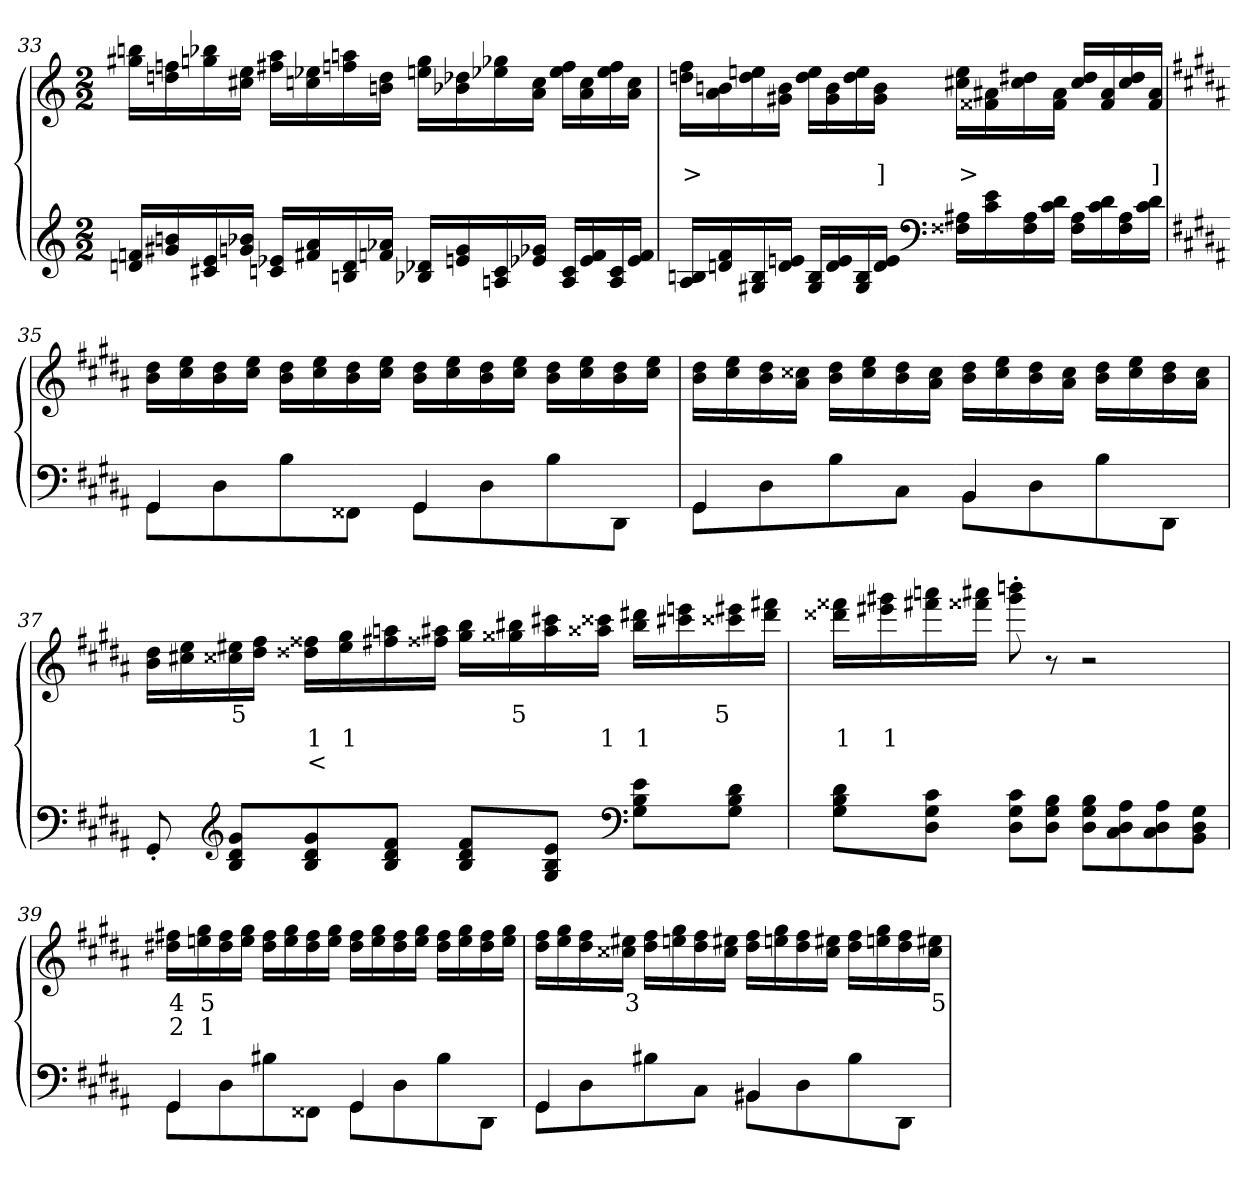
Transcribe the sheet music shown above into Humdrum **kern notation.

**kern	**kern	**text	**text	**text
*part2	*part1	*part1	*part1	*part1
*staff2	*staff1	*staff1	*staff1	*staff1
*clefG2	*clefG2	*	*	*
*k[]	*k[]	*	*	*
*M2/2	*M2/2	*	*	*
=33	=33	=33	=33	=33
16fn 16dnLL	16bbn 16gg#XLL	.	.	.
16bn 16g#X	16ffn 16ddn	.	.	.
16e 16c#X	16bb-X 16ggn	.	.	.
16b-X 16gnJJ	16ee 16cc#XJJ	.	.	.
16e-X 16cnLL	16aa 16ff#XLL	.	.	.
16a 16f#X	16ee-X 16ccn	.	.	.
16d 16Bn	16aan 16ffn	.	.	.
16a-X 16fnJJ	16dd 16bnJJ	.	.	.
16d-X 16B-XLL	16gg 16eenLL	.	.	.
16g 16en	16dd-X 16b-X	.	.	.
16c 16An	16gg-X 16ee-X	.	.	.
16g-X 16e-XJJ	16cc 16aJJ	.	.	.
16c 16ALL	16ff 16ee-LL	.	.	.
16f 16e-	16cc 16a	.	.	.
16c 16A	16ff 16ee-	.	.	.
16f 16e-JJ	16cc 16aJJ	.	.	.
=34	=34	=34	=34	=34
16Bn 16ALL	16ff 16ddnLL	.	>	.
16f 16dn	16bn 16a	.	.	.
16B 16G#X	16een 16dd	.	.	.
16en 16dJJ	16b 16g#XJJ	.	.	.
16B 16G#LL	16ee 16ddLL	.	.	.
16e 16d	16b 16g#	.	.	.
16B 16G#	16ee 16dd	.	.	.
16e 16dJJ	16b 16g#JJ	.	]	.
*clefF4	*	*	*	*
16A#X 16F##XLL	16ee 16cc#XLL	.	>	.
16e 16c	16a#X 16f##X	.	.	.
16A# 16F##	16dd#X 16cc#	.	.	.
16d 16cJJ	16a# 16f##JJ	.	.	.
16A# 16F##LL	16dd# 16cc#LL	.	.	.
16d 16c	16a# 16f##	.	.	.
16A# 16F##	16dd# 16cc#	.	.	.
16d 16cJJ	16a# 16f##JJ	.	]	.
=35	=35	=35	=35	=35
*k[f#c#g#d#a#]	*k[f#c#g#d#a#]	*	*	*
*^	*	*	*	*
4GG#	8GG#L	16dd# 16bLL	.	.	.
.	.	16ee 16cc#	.	.	.
.	8D#	16dd# 16b	.	.	.
.	.	16ee 16cc#JJ	.	.	.
4ryy	8B	16dd# 16bLL	.	.	.
.	.	16ee 16cc#	.	.	.
.	8FF##XJ	16dd# 16b	.	.	.
.	.	16ee 16cc#JJ	.	.	.
4GG#	8GG#L	16dd# 16bLL	.	.	.
.	.	16ee 16cc#	.	.	.
.	8D#	16dd# 16b	.	.	.
.	.	16ee 16cc#JJ	.	.	.
4ryy	8B	16dd# 16bLL	.	.	.
.	.	16ee 16cc#	.	.	.
.	8DD#J	16dd# 16b	.	.	.
.	.	16ee 16cc#JJ	.	.	.
=36	=36	=36	=36	=36	=36
4GG#	8GG#L	16dd# 16bLL	.	.	.
.	.	16ee 16cc#	.	.	.
.	8D#	16dd# 16b	.	.	.
.	.	16cc##X 16a#JJ	.	.	.
4ryy	8B	16dd# 16bLL	.	.	.
.	.	16ee 16cc##	.	.	.
.	8C#J	16dd# 16b	.	.	.
.	.	16cc## 16a#JJ	.	.	.
4BB	8BBL	16dd# 16bLL	.	.	.
.	.	16ee 16cc##	.	.	.
.	8D#	16dd# 16b	.	.	.
.	.	16cc## 16a#JJ	.	.	.
4ryy	8B	16dd# 16bLL	.	.	.
.	.	16ee 16cc##	.	.	.
.	8DD#J	16dd# 16b	.	.	.
.	.	16cc## 16a#JJ	.	.	.
*v	*v	*	*	*	*
=37	=37	=37	=37	=37
8GG#'>	16dd# 16bLL	.	.	.
.	16ee 16cc#X	.	.	.
*clefG2	*	*	*	*
8g# 8d# 8BL	16ee#X 16cc##X	5	.	.
.	16ff# 16dd#JJ	.	.	.
8g# 8d# 8B	16ff##X 16dd##XLL	.	1	<
.	16gg# 16ee#	.	1	.
8f# 8d# 8BJ	16aan 16ff#X	.	.	.
.	16aa#X 16ff##XJJ	.	.	.
8f# 8d# 8BL	16bb 16gg#LL	.	.	.
.	16bb#X 16gg##X	5	.	.
8e 8B 8G#J	16ccc#X 16aa#	.	.	.
.	16ccc##X 16aa##XJJ	.	1	.
*clefF4	*	*	*	*
8e 8B 8G#L	16ddd#X 16bb#LL	.	1	.
.	16eeen 16ccc#X	.	.	.
8d# 8B 8G#J	16eee#X 16ccc##X	5	.	.
.	16fff#X 16ddd#JJ	.	.	.
=38	=38	=38	=38	=38
8d# 8B 8G#L	16fff##X 16ddd##XLL	.	1	.
.	16ggg#X 16eee#X	.	1	.
8c# 8G# 8D#J	16aaan 16fff#X	.	.	.
.	16aaa#X 16fff##XJJ	.	.	.
8c# 8G# 8D#L	8bbbn'> 8ggg#'>	.	.	.
8B 8G# 8D#J	8r	.	.	.
8B 8G# 8D#L	2r	.	.	.
8A# 8D# 8C#	.	.	.	.
8A# 8D# 8C#	.	.	.	.
8G# 8D# 8BBJ	.	.	.	.
=39	=39	=39	=39	=39
*^	*	*	*	*
4GG#	8GG#L	16ff#X 16dd#XLL	4	2	.
.	.	16gg# 16een	5	1	.
.	8D#	16ff# 16dd#	.	.	.
.	.	16gg# 16eeJJ	.	.	.
4ryy	8B#X	16ff# 16dd#LL	.	.	.
.	.	16gg# 16ee	.	.	.
.	8FF##XJ	16ff# 16dd#	.	.	.
.	.	16gg# 16eeJJ	.	.	.
4GG#	8GG#L	16ff# 16dd#LL	.	.	.
.	.	16gg# 16ee	.	.	.
.	8D#	16ff# 16dd#	.	.	.
.	.	16gg# 16eeJJ	.	.	.
4ryy	8B#	16ff# 16dd#LL	.	.	.
.	.	16gg# 16ee	.	.	.
.	8DD#J	16ff# 16dd#	.	.	.
.	.	16gg# 16eeJJ	.	.	.
=40	=40	=40	=40	=40	=40
4GG#	8GG#L	16ff# 16dd#LL	.	.	.
.	.	16gg# 16ee	.	.	.
.	8D#	16ff# 16dd#	.	.	.
.	.	16ee#X 16cc##XJJ	3	.	.
4ryy	8B#	16ff# 16dd#LL	.	.	.
.	.	16gg# 16een	.	.	.
.	8C#J	16ff# 16dd#	.	.	.
.	.	16ee#X 16cc##JJ	.	.	.
4BB#X	8BB#L	16ff# 16dd#LL	.	.	.
.	.	16gg# 16een	.	.	.
.	8D#	16ff# 16dd#	.	.	.
.	.	16ee#X 16cc##JJ	.	.	.
4ryy	8B#	16ff# 16dd#LL	.	.	.
.	.	16gg# 16een	.	.	.
.	8DD#J	16ff# 16dd#	.	.	.
.	.	16ee#X 16cc##JJ	5	.	.
*v	*v	*	*	*	*
=	=	=	=	=
*-	*-	*-	*-	*-
